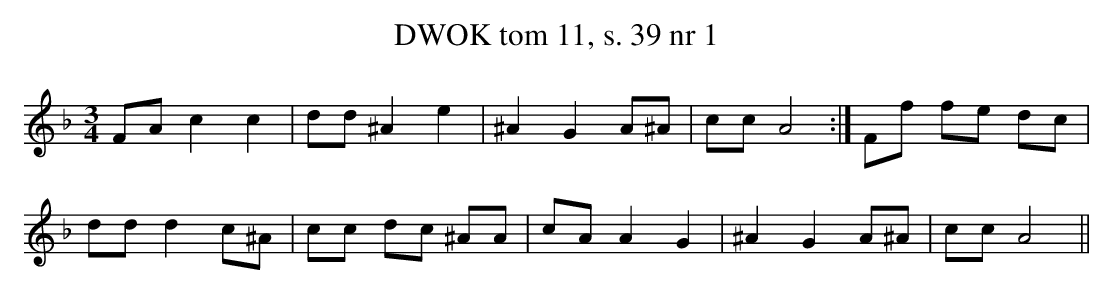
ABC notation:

X:1
T:DWOK tom 11, s. 39 nr 1
L:1/16
M:3/4
K:F
F2A2 c4 c4|d2d2 ^A4 e4|^A4 G4 A2^A2|c2c2 A8:|F2f2 f2e2 d2c2|
d2d2 d4 c2^A2|c2c2 d2c2 ^A2A2|c2A2 A4 G4|^A4 G4 A2^A2|c2c2 A8||
